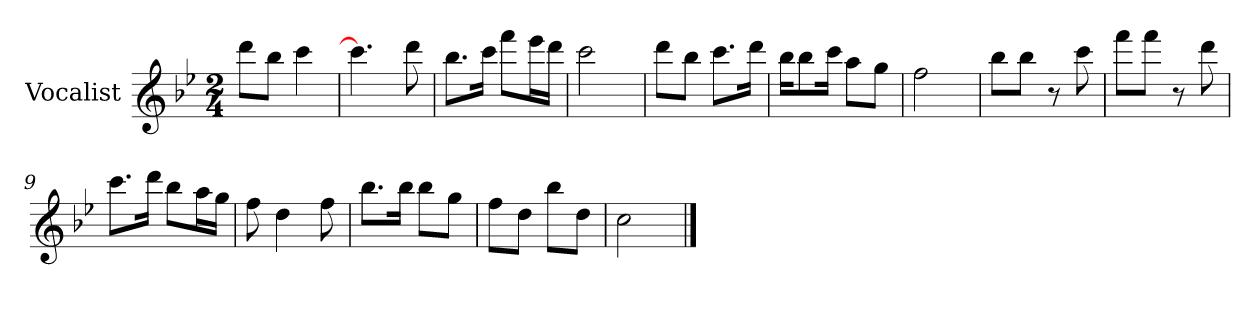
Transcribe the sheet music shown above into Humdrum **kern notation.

**kern
*part1
*staff1
*I"Vocalist
*k[b-e-]
*B-:
*M2/4
=
8dddL
8bb-J
4ccc
=1
4.ccc]
8ddd
=2
8.bb-L
16cccJk
8fffL
16eee-L
16dddJJ
=3
2ccc
=4
8dddL
8bb-J
8.cccL
16dddJk
=5
16bb-KL
8bb-
16cccJk
8aaL
8ggJ
=6
2ff
=7
8bb-L
8bb-J
8r
8ccc
=8
8fffL
8fffJ
8r
8ddd
=9
8.cccL
16dddJk
8bb-L
16aaL
16ggJJ
=10
8ff
4dd
8ff
=11
8.bb-L
16bb-Jk
8bb-L
8ggJ
=12
8ffL
8ddJ
8bb-L
8ddJ
=13
2cc
==
*-
